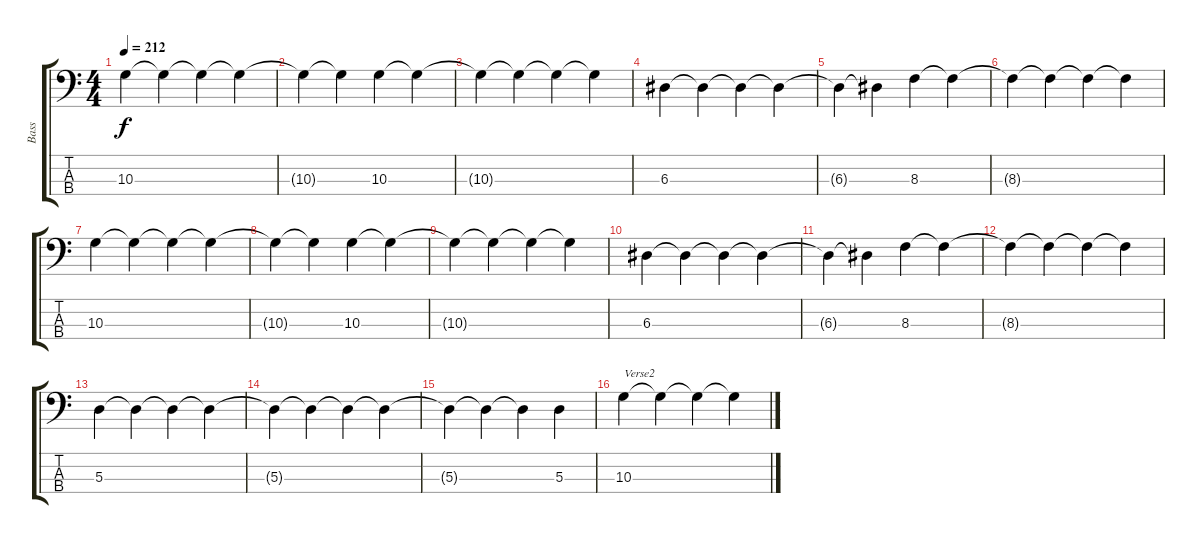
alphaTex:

\track ("Bass" "Bass") {instrument acousticguitarnylon}
\staff {score tabs}
\tuning (G2 D2 A1 E1) {hide}
\ts (4 4)
\tempo 212
\clef f4
\ks c
10.3.4{dy f} 10.3{t}.4 10.3{t}.4 10.3{t}.4 |
10.3{t}.4 10.3{t}.4 10.3.4 10.3{t}.4 |
10.3{t}.4 10.3{t}.4 10.3{t}.4 10.3{t}.4 |
6.3.4 6.3{t}.4 6.3{t}.4 6.3{t}.4 |
6.3{t}.4 6.3{t}.4 8.3.4 8.3{t}.4 |
8.3{t}.4 8.3{t}.4 8.3{t}.4 8.3{t}.4 |
10.3.4 10.3{t}.4 10.3{t}.4 10.3{t}.4 |
10.3{t}.4 10.3{t}.4 10.3.4 10.3{t}.4 |
10.3{t}.4 10.3{t}.4 10.3{t}.4 10.3{t}.4 |
6.3.4 6.3{t}.4 6.3{t}.4 6.3{t}.4 |
6.3{t}.4 6.3{t}.4 8.3.4 8.3{t}.4 |
8.3{t}.4 8.3{t}.4 8.3{t}.4 8.3{t}.4 |
5.3.4 5.3{t}.4 5.3{t}.4 5.3{t}.4 |
5.3{t}.4 5.3{t}.4 5.3{t}.4 5.3{t}.4 |
5.3{t}.4 5.3{t}.4 5.3{t}.4 5.3.4 |
10.3.4{txt "Verse2"} 10.3{t}.4 10.3{t}.4 10.3{t}.4
